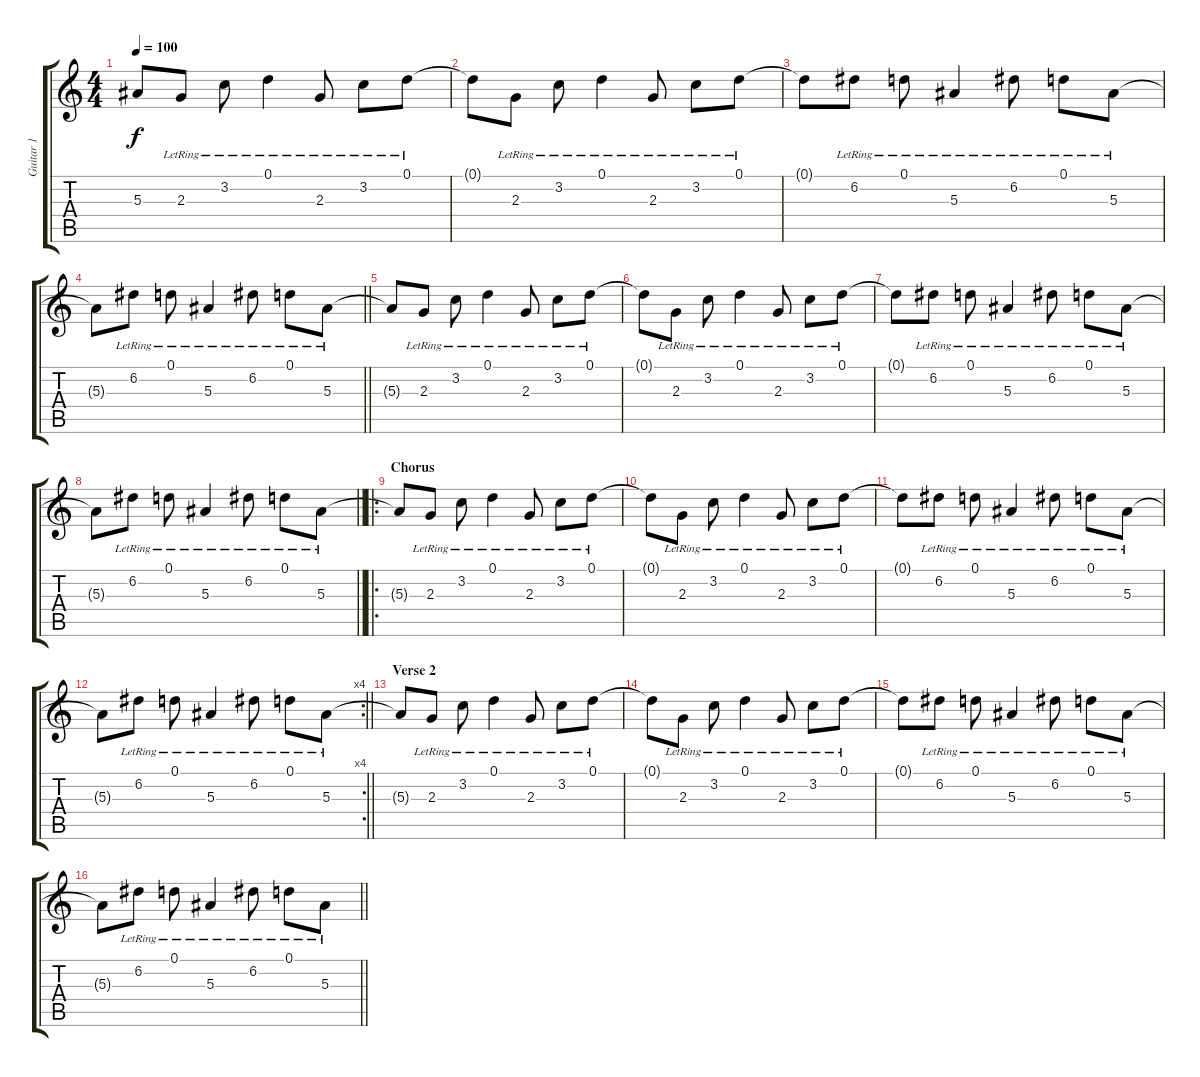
\track ("Guitar 1" "Guitar 1") {instrument electricguitarclean}
\staff {score tabs}
\tuning (D4 A3 F3 C3 G2 D2) {hide}
\ts (4 4)
\tempo 100
\clef g2
\ks c
5.3{t}.8{dy f} 2.3{lr}.8 3.2{lr}.8 0.1{lr}.4 2.3{lr}.8 3.2{lr}.8 0.1{lr}.8 |
0.1{t}.8 2.3{lr}.8 3.2{lr}.8 0.1{lr}.4 2.3{lr}.8 3.2{lr}.8 0.1{lr}.8 |
0.1{t}.8 6.2{lr}.8 0.1{lr}.8 5.3{lr}.4 6.2{lr}.8 0.1{lr}.8 5.3{lr}.8 |
\barLineRight lightlight
5.3{t}.8 6.2{lr}.8 0.1{lr}.8 5.3{lr}.4 6.2{lr}.8 0.1{lr}.8 5.3{lr}.8 |
5.3{t}.8 2.3{lr}.8 3.2{lr}.8 0.1{lr}.4 2.3{lr}.8 3.2{lr}.8 0.1{lr}.8 |
0.1{t}.8 2.3{lr}.8 3.2{lr}.8 0.1{lr}.4 2.3{lr}.8 3.2{lr}.8 0.1{lr}.8 |
0.1{t}.8 6.2{lr}.8 0.1{lr}.8 5.3{lr}.4 6.2{lr}.8 0.1{lr}.8 5.3{lr}.8 |
\barLineRight lightlight
5.3{t}.8 6.2{lr}.8 0.1{lr}.8 5.3{lr}.4 6.2{lr}.8 0.1{lr}.8 5.3{lr}.8 |
\ro
\section ("" "Chorus")
5.3{t}.8 2.3{lr}.8 3.2{lr}.8 0.1{lr}.4 2.3{lr}.8 3.2{lr}.8 0.1{lr}.8 |
0.1{t}.8 2.3{lr}.8 3.2{lr}.8 0.1{lr}.4 2.3{lr}.8 3.2{lr}.8 0.1{lr}.8 |
0.1{t}.8 6.2{lr}.8 0.1{lr}.8 5.3{lr}.4 6.2{lr}.8 0.1{lr}.8 5.3{lr}.8 |
\rc 4
\barLineRight lightlight
5.3{t}.8 6.2{lr}.8 0.1{lr}.8 5.3{lr}.4 6.2{lr}.8 0.1{lr}.8 5.3{lr}.8 |
\section ("" "Verse 2")
5.3{t}.8 2.3{lr}.8 3.2{lr}.8 0.1{lr}.4 2.3{lr}.8 3.2{lr}.8 0.1{lr}.8 |
0.1{t}.8 2.3{lr}.8 3.2{lr}.8 0.1{lr}.4 2.3{lr}.8 3.2{lr}.8 0.1{lr}.8 |
0.1{t}.8 6.2{lr}.8 0.1{lr}.8 5.3{lr}.4 6.2{lr}.8 0.1{lr}.8 5.3{lr}.8 |
\barLineRight lightlight
5.3{t}.8 6.2{lr}.8 0.1{lr}.8 5.3{lr}.4 6.2{lr}.8 0.1{lr}.8 5.3{lr}.8
